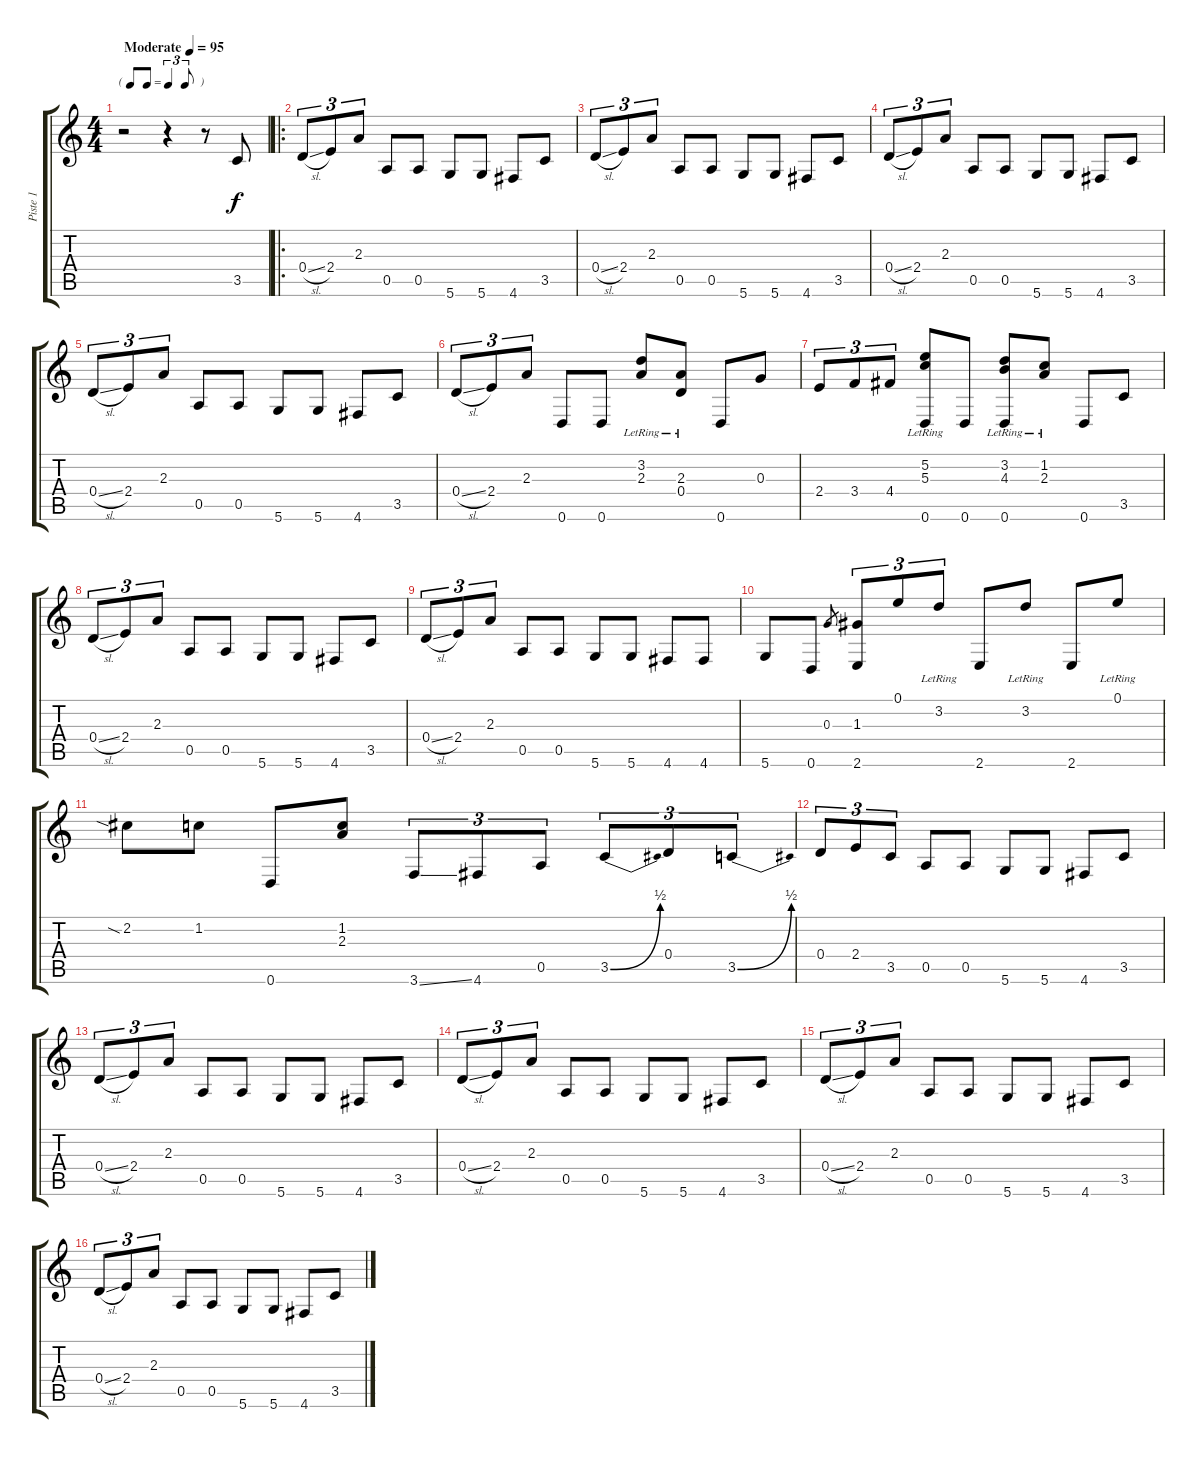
\track ("Piste 1" "Piste 1") {instrument acousticguitarsteel}
\staff {score tabs}
\tuning (E4 B3 G3 D3 A2 D2) {hide}
\ts (4 4)
\tf triplet8th
\tempo (95 "Moderate")
\clef g2
\ks c
r.2{dy f instrument acousticguitarsteel} r.4 r.8 3.5.8 |
\ro
0.4{sl}.8{tu (3 2)} 2.4.8{tu (3 2)} 2.3.8{tu (3 2)} 0.5.8 0.5.8 5.6.8 5.6.8 4.6.8 3.5.8 |
0.4{sl}.8{tu (3 2)} 2.4.8{tu (3 2)} 2.3.8{tu (3 2)} 0.5.8 0.5.8 5.6.8 5.6.8 4.6.8 3.5.8 |
0.4{sl}.8{tu (3 2)} 2.4.8{tu (3 2)} 2.3.8{tu (3 2)} 0.5.8 0.5.8 5.6.8 5.6.8 4.6.8 3.5.8 |
0.4{sl}.8{tu (3 2)} 2.4.8{tu (3 2)} 2.3.8{tu (3 2)} 0.5.8 0.5.8 5.6.8 5.6.8 4.6.8 3.5.8 |
0.4{sl}.8{tu (3 2)} 2.4.8{tu (3 2)} 2.3.8{tu (3 2)} 0.6.8 0.6.8 (3.2{lr} 2.3{lr}).8 (2.3{lr} 0.4).8 0.6.8 0.3.8 |
2.4.8{tu (3 2)} 3.4.8{tu (3 2)} 4.4.8{tu (3 2)} (5.2{lr} 5.3 0.6).8 0.6.8 (3.2{lr} 4.3 0.6).8 (1.2{lr} 2.3).8 0.6.8 3.5.8 |
0.4{sl}.8{tu (3 2)} 2.4.8{tu (3 2)} 2.3.8{tu (3 2)} 0.5.8 0.5.8 5.6.8 5.6.8 4.6.8 3.5.8 |
0.4{sl}.8{tu (3 2)} 2.4.8{tu (3 2)} 2.3.8{tu (3 2)} 0.5.8 0.5.8 5.6.8 5.6.8 4.6.8 4.6.8 |
5.6.8 0.6.8 0.3.8{gr} (1.3 2.6).8{tu (3 2)} 0.1.8{tu (3 2)} 3.2{lr}.8{tu (3 2)} 2.6.8 3.2{lr}.8 2.6.8 0.1{lr}.8 |
2.2{sia}.8 1.2.8 0.6.8 (1.2 2.3).8 3.6{ss}.8{tu (3 2)} 4.6.8{tu (3 2)} 0.5.8{tu (3 2)} 3.5{be (bend 0 0 60 2)}.8{tu (3 2)} 0.4.8{tu (3 2)} 3.5{be (bend 0 0 60 2)}.8{tu (3 2)} |
0.4.8{tu (3 2)} 2.4.8{tu (3 2)} 3.5.8{tu (3 2)} 0.5.8 0.5.8 5.6.8 5.6.8 4.6.8 3.5.8 |
0.4{sl}.8{tu (3 2)} 2.4.8{tu (3 2)} 2.3.8{tu (3 2)} 0.5.8 0.5.8 5.6.8 5.6.8 4.6.8 3.5.8 |
0.4{sl}.8{tu (3 2)} 2.4.8{tu (3 2)} 2.3.8{tu (3 2)} 0.5.8 0.5.8 5.6.8 5.6.8 4.6.8 3.5.8 |
0.4{sl}.8{tu (3 2)} 2.4.8{tu (3 2)} 2.3.8{tu (3 2)} 0.5.8 0.5.8 5.6.8 5.6.8 4.6.8 3.5.8 |
0.4{sl}.8{tu (3 2)} 2.4.8{tu (3 2)} 2.3.8{tu (3 2)} 0.5.8 0.5.8 5.6.8 5.6.8 4.6.8 3.5.8
